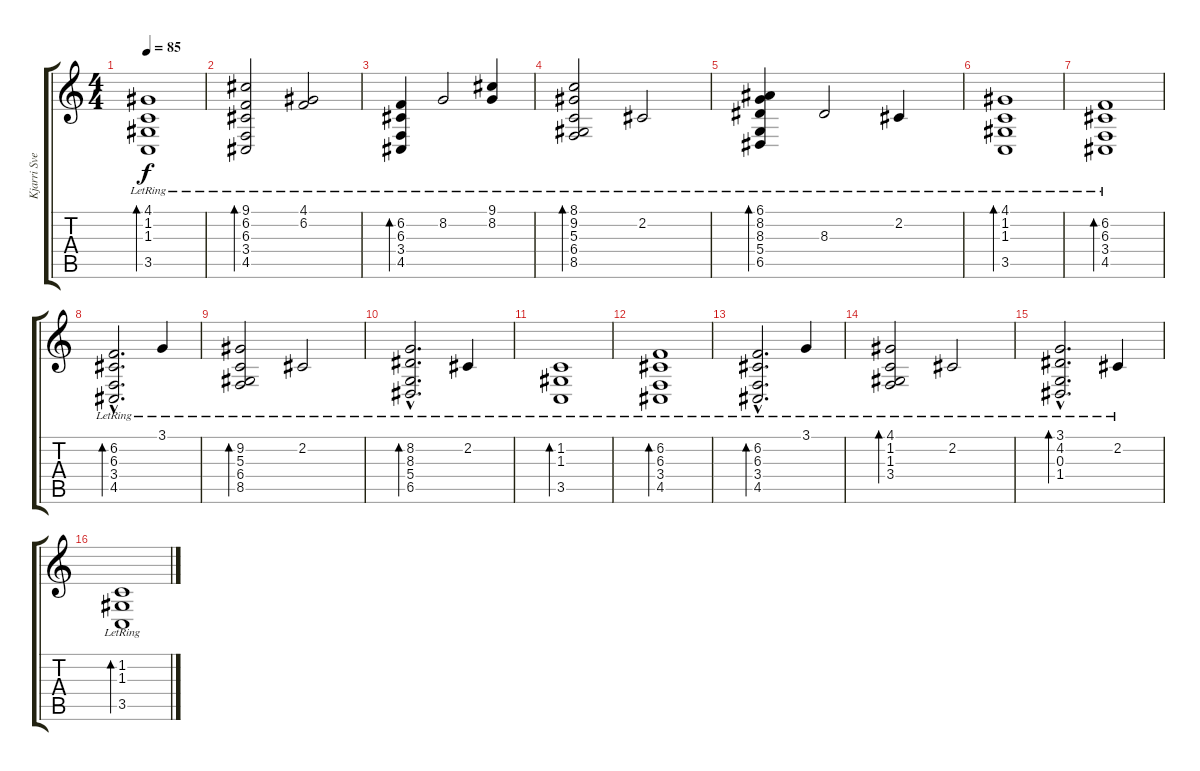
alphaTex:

\track ("Kjarri Sveinsson (Overdub)" "Kjarri Sve") {instrument acousticgrandpiano}
\staff {score tabs}
\tuning (E4 B3 G3 D3 A2 D2) {hide}
\ts (4 4)
\tempo 85
\clef g2
\ks c
(4.1{lr} 1.2{lr} 1.3{lr} 3.5{lr}).1{bd 60 dy f} |
(9.1{lr} 6.2{lr} 6.3{lr} 3.4{lr} 4.5{lr}).2{bd 60} (4.1{lr} 6.2{lr}).2 |
(6.2{lr} 6.3{lr} 3.4{lr} 4.5{lr}).4{bd 60} 8.2{lr}.2 (9.1{lr} 8.2{lr}).4 |
(8.1{lr} 9.2{lr} 5.3{lr} 6.4{lr} 8.5{lr}).2{bd 60} 2.2{lr}.2 |
(6.1{lr} 8.2{lr} 8.3{lr} 5.4{lr} 6.5{lr}).4{bd 60} 8.3{lr}.2 2.2{lr}.4 |
(4.1{lr} 1.2{lr} 1.3{lr} 3.5{lr}).1{bd 60} |
(6.2{lr} 6.3{lr} 3.4{lr} 4.5{lr}).1{bd 60} |
(6.2{hac lr} 6.3{hac lr} 3.4{hac lr} 4.5{hac lr}).2{d bd 60} 3.1{lr}.4 |
(9.2{lr} 5.3{lr} 6.4{lr} 8.5{lr}).2{bd 60} 2.2{lr}.2 |
(8.2{hac lr} 8.3{hac lr} 5.4{hac lr} 6.5{hac lr}).2{d bd 60} 2.2{lr}.4 |
(1.2{lr} 1.3{lr} 3.5{lr}).1{bd 60} |
(6.2{lr} 6.3{lr} 3.4{lr} 4.5{lr}).1{bd 60} |
(6.2{hac lr} 6.3{hac lr} 3.4{hac lr} 4.5{hac lr}).2{d bd 60} 3.1{lr}.4 |
(4.1{lr} 1.2{lr} 1.3{lr} 3.4{lr}).2{bd 60} 2.2{lr}.2 |
(3.1{hac lr} 4.2{hac lr} 0.3{hac lr} 1.4{hac lr}).2{d bd 60} 2.2{lr}.4 |
(1.2{lr} 1.3{lr} 3.5{lr}).1{bd 60}
